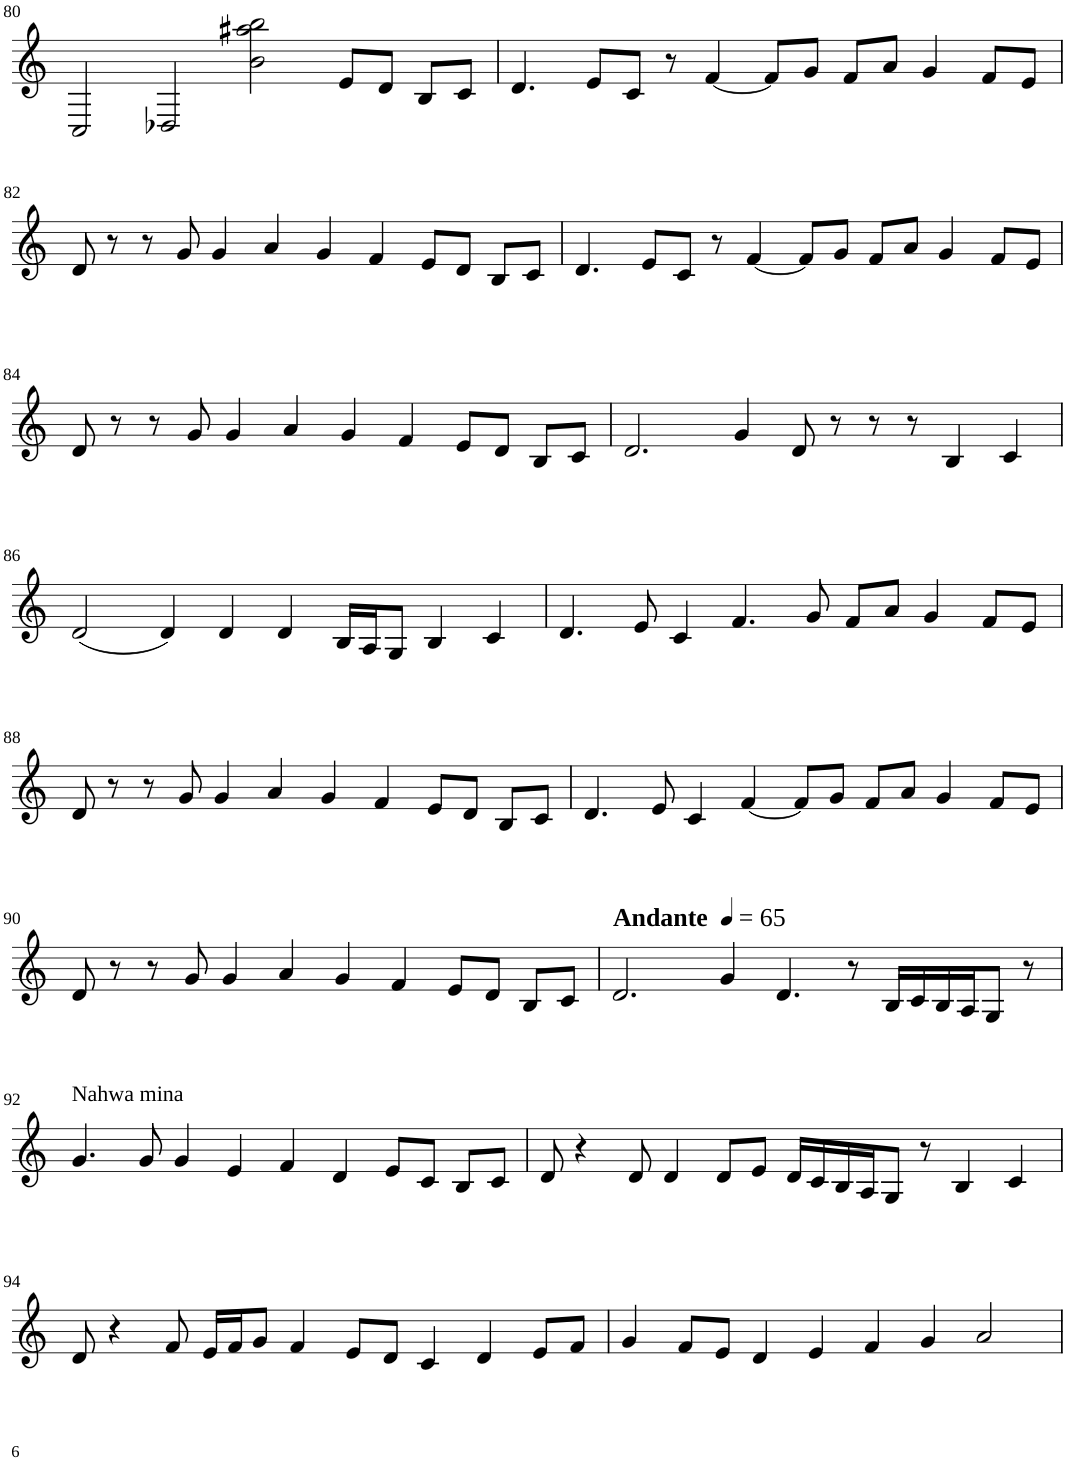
**kern
*part1
*staff1
*I"Violin
!!LO:PB:g=z
*clefG2
*k[]
*M8/4
=80
2C/
2D-X/
2b\ 2aa#X\ 2bb\
8e/L
8d/J
8B/L
8c/J
=81
4.d/
8e/L
8c/J
8r
[4f/
8f/L]
8g/J
8f/L
8a/J
4g/
8f/L
8e/J
!!LO:LB:g=z
=82
8d/
8r
8r
8g/
4g/
4a/
4g/
4f/
8e/L
8d/J
8B/L
8c/J
=83
4.d/
8e/L
8c/J
8r
[4f/
8f/L]
8g/J
8f/L
8a/J
4g/
8f/L
8e/J
!!LO:LB:g=z
=84
8d/
8r
8r
8g/
4g/
4a/
4g/
4f/
8e/L
8d/J
8B/L
8c/J
=85
2.d/
4g/
8d/
8r
8r
8r
4B/
4c/
!!LO:LB:g=z
=86
(2d/
4d/)
4d/
4d/
16B/LL
16A/J
8G/J
4B/
4c/
=87
4.d/
8e/
4c/
4.f/
8g/
8f/L
8a/J
4g/
8f/L
8e/J
!!LO:LB:g=z
=88
8d/
8r
8r
8g/
4g/
4a/
4g/
4f/
8e/L
8d/J
8B/L
8c/J
=89
4.d/
8e/
4c/
[4f/
8f/L]
8g/J
8f/L
8a/J
4g/
8f/L
8e/J
!!LO:LB:g=z
=90
8d/
8r
8r
8g/
4g/
4a/
4g/
4f/
8e/L
8d/J
8B/L
8c/J
=91
*MM65
!LO:TX:a:B:t=Andante
2.d/
4g/
4.d/
8r
16B/LL
16c/
16B/
16A/J
8G/J
8r
!!LO:LB:g=z
=92
!LO:TX:a:t=Nahwa mina
4.g/
8g/
4g/
4e/
4f/
4d/
8e/L
8c/J
8B/L
8c/J
=93
8d/
4r
8d/
4d/
8d/L
8e/J
16d/LL
16c/
16B/
16A/J
8G/J
8r
4B/
4c/
!!LO:LB:g=z
=94
8d/
4r
8f/
16e/LL
16f/J
8g/J
4f/
8e/L
8d/J
4c/
4d/
8e/L
8f/J
=95
4g/
8f/L
8e/J
4d/
4e/
4f/
4g/
2a/
=
*-
